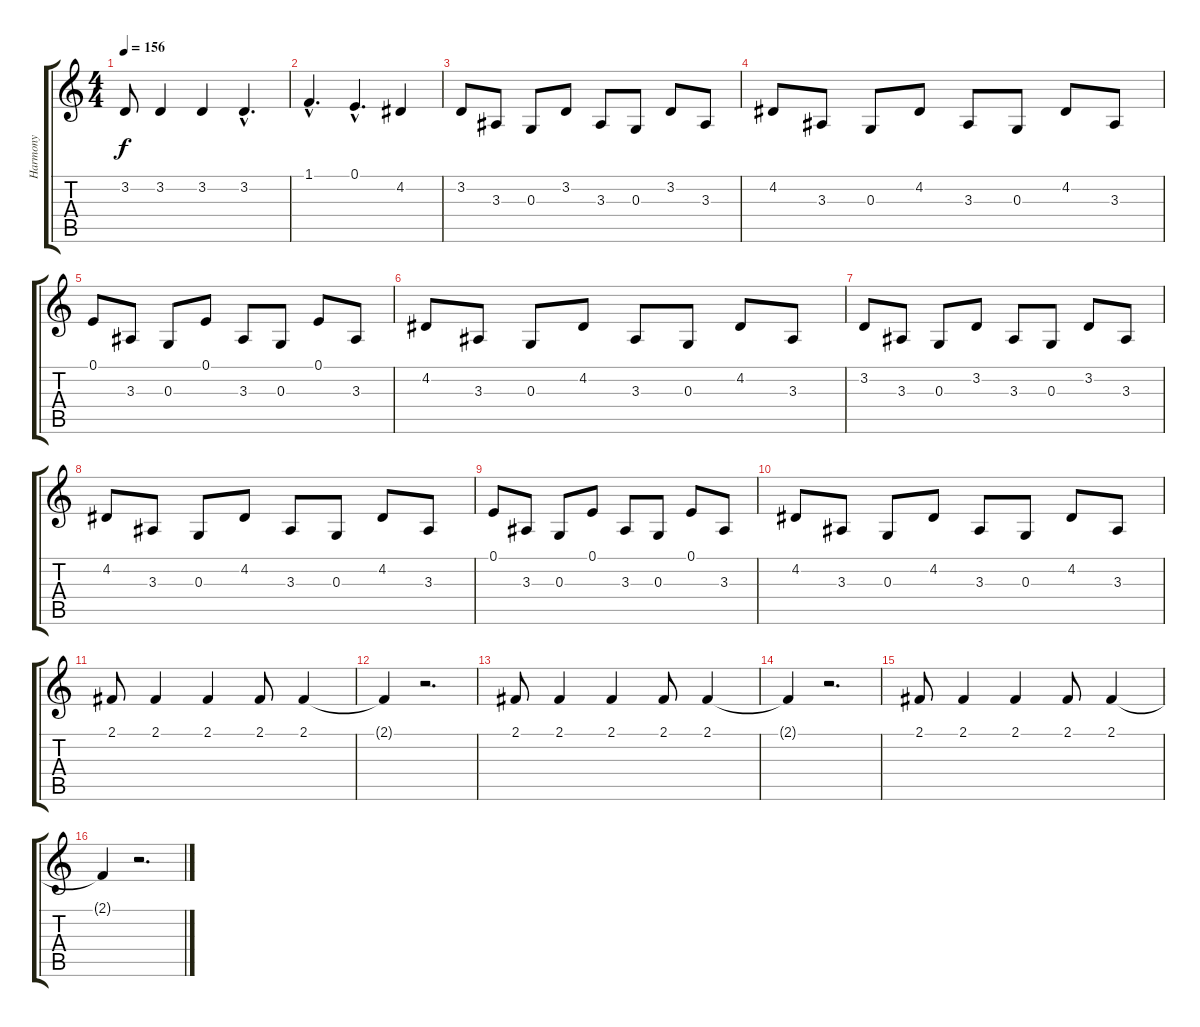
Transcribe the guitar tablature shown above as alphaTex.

\track ("Harmony" "Harmony") {instrument fx4atmosphere}
\staff {score tabs}
\tuning (E4 B3 G3 D3 A2 E2) {hide}
\ts (4 4)
\tempo 156
\clef g2
\ks c
3.2.8{dy f instrument fx4atmosphere} 3.2.4 3.2.4 3.2{hac}.4{d} |
1.1{hac}.4{d} 0.1{hac}.4{d} 4.2.4 |
3.2.8 3.3.8 0.3.8 3.2.8 3.3.8 0.3.8 3.2.8 3.3.8 |
4.2.8 3.3.8 0.3.8 4.2.8 3.3.8 0.3.8 4.2.8 3.3.8 |
0.1.8 3.3.8 0.3.8 0.1.8 3.3.8 0.3.8 0.1.8 3.3.8 |
4.2.8 3.3.8 0.3.8 4.2.8 3.3.8 0.3.8 4.2.8 3.3.8 |
3.2.8 3.3.8 0.3.8 3.2.8 3.3.8 0.3.8 3.2.8 3.3.8 |
4.2.8 3.3.8 0.3.8 4.2.8 3.3.8 0.3.8 4.2.8 3.3.8 |
0.1.8 3.3.8 0.3.8 0.1.8 3.3.8 0.3.8 0.1.8 3.3.8 |
4.2.8 3.3.8 0.3.8 4.2.8 3.3.8 0.3.8 4.2.8 3.3.8 |
2.1.8 2.1.4 2.1.4 2.1.8 2.1.4 |
2.1{t}.4 r.2{d} |
2.1.8 2.1.4 2.1.4 2.1.8 2.1.4 |
2.1{t}.4 r.2{d} |
2.1.8 2.1.4 2.1.4 2.1.8 2.1.4 |
2.1{t}.4 r.2{d}
